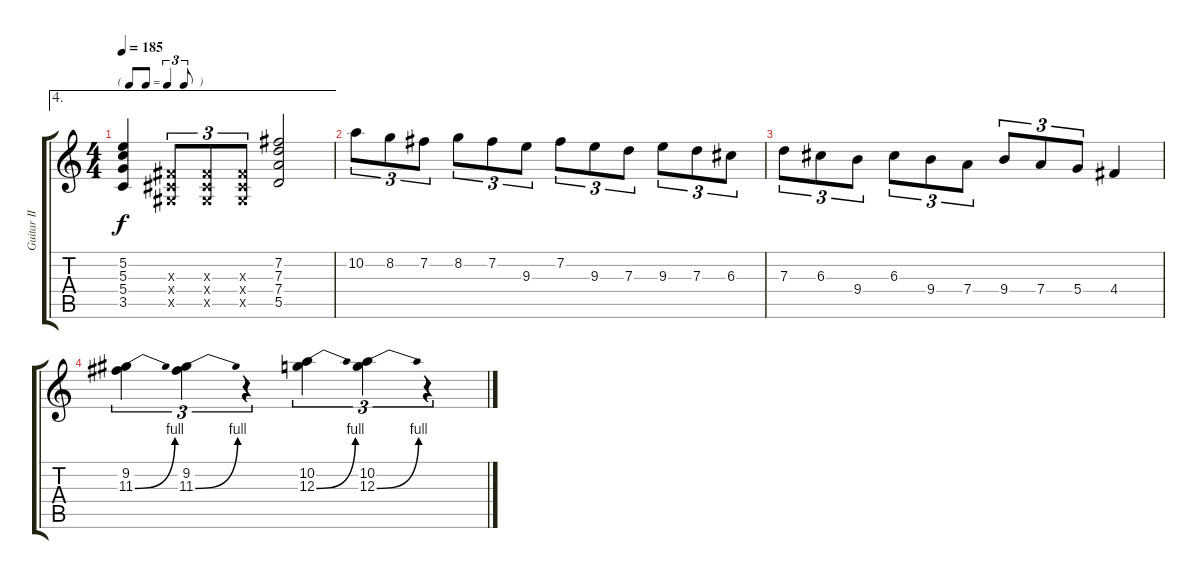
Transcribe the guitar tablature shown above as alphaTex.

\track ("Guitar II" "Guitar II") {instrument overdrivenguitar}
\staff {score tabs}
\tuning (E4 B3 G3 D3 A2 E2) {hide}
\ae 4
\ts (4 4)
\tf triplet8th
\tempo 185
\clef g2
\ks c
(5.2 5.3 5.4 3.5).4{dy f} (-1.3{x} -1.4{x} -1.5{x}).8{tu (3 2)} (-1.3{x} -1.4{x} -1.5{x}).8{tu (3 2)} (-1.3{x} -1.4{x} -1.5{x}).8{tu (3 2)} (7.2 7.3 7.4 5.5).2 |
10.2.8{tu (3 2)} 8.2.8{tu (3 2)} 7.2.8{tu (3 2)} 8.2.8{tu (3 2)} 7.2.8{tu (3 2)} 9.3.8{tu (3 2)} 7.2.8{tu (3 2)} 9.3.8{tu (3 2)} 7.3.8{tu (3 2)} 9.3.8{tu (3 2)} 7.3.8{tu (3 2)} 6.3.8{tu (3 2)} |
7.3.8{tu (3 2)} 6.3.8{tu (3 2)} 9.4.8{tu (3 2)} 6.3.8{tu (3 2)} 9.4.8{tu (3 2)} 7.4.8{tu (3 2)} 9.4.8{tu (3 2)} 7.4.8{tu (3 2)} 5.4.8{tu (3 2)} 4.4.4 |
(9.2 11.3{be (bend 0 0 60 4)}).4{tu (3 2)} (9.2 11.3{be (bend 0 0 60 4)}).4{tu (3 2)} r.4{tu (3 2)} (10.2 12.3{be (bend 0 0 60 4)}).4{tu (3 2)} (10.2 12.3{be (bend 0 0 60 4)}).4{tu (3 2)} r.4{tu (3 2)}
